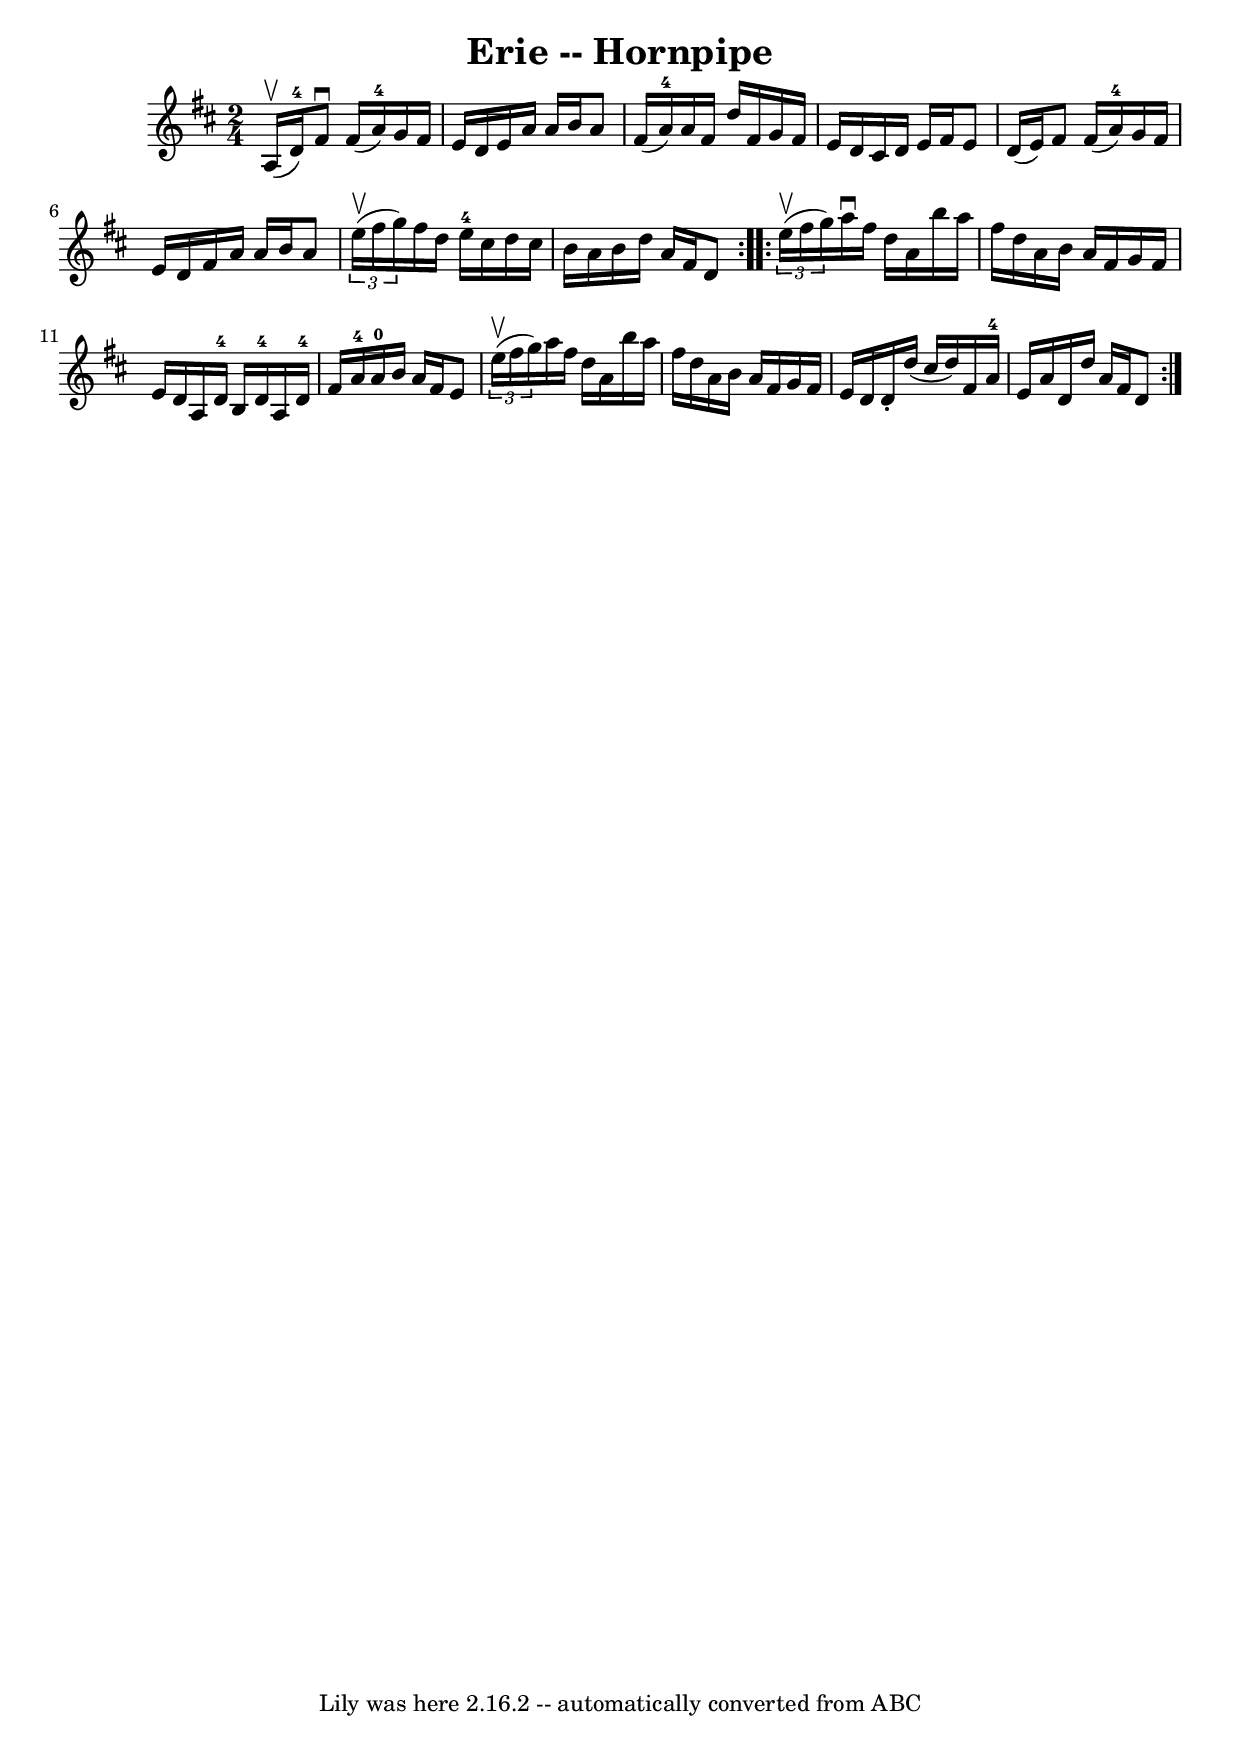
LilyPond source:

\version "2.16.2"
\include "Mammoth.ily"
\header {
  %% book = "Cole's 1000 Fiddle Tunes"
 crossRefNumber = "1"
 footnotes = ""
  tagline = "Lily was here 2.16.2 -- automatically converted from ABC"
  title = "Erie -- Hornpipe"

}
voicedefault =  {



  \repeat volta 2 {

    \time 2/4 
    \key d \major a16 (^\upbow d'16-4)  |
 fs'8^\downbow fs'16 (a'16-4) g'16 fs'16 e'16 d'16  |
 e'16 a'16 a'16 b'16 a'8 fs'16 (a'16-4)  |
 a'16 fs'16 d''16 fs'16 g'16 fs'16 e'16 d'16   |
 cs'16 d'16 e'16 fs'16 e'8 d'16 (e'16)  |
 fs'8 fs'16 (a'16-4) g'16 fs'16 e'16 d'16   |
 fs'16  
 a'16 a'16 b'16 a'8    \times 2/3 { e''16 (^\upbow fs''16    
				 g''16)  				     }  |
 fs''16 d''16 e''16-4 cs''16 d''16 cs''16 b'16 a'16   |
 b'16 d''16 a'16 fs'16 d'8  
  }   
  
  \repeat volta 2 {
    \times 2/3 { e''16 (^\upbow fs''16 g''16)  	       }   |
 a''16^\downbow fs''16 d''16 a'16 b''16 a''16 fs''16 d''16   |
 a'16 b'16 a'16 fs'16 g'16 fs'16 e'16 d'16   |
 a16 d'16-4 b16 d'16-4 a16 d'16-4 fs'16 a'16-4 |
 a'16-0 b'16 a'16 fs'16 e'8 
    \times 2/3 { e''16 (^\upbow fs''16 g''16)  	       }  |
 a''16 fs''16 d''16 a'16 b''16 a''16 fs''16 d''16   |
 a'16 b'16 a'16 fs'16 g'16 fs'16 e'16 d'16   |
 d'16-. d''16 (cs''16 d''16) fs'16 a'16-4 e'16 a'16   |
    
 d'16 d''16 a'16 fs'16 d'8  
  }   

}

\score{
  <<

    \context Staff="default"
    {
      \voicedefault 
      
    }

  >>
  \layout {
    
  }
  \midi {
  }

}
